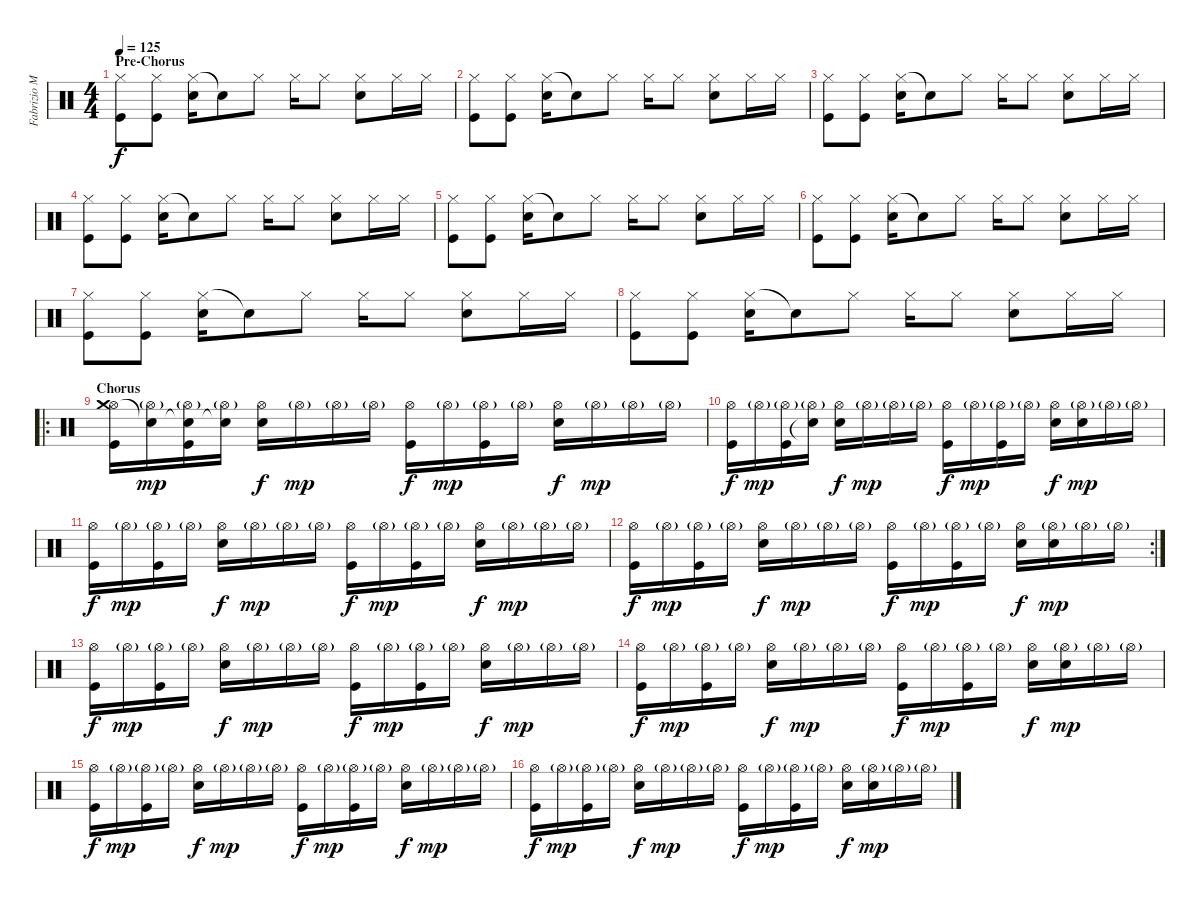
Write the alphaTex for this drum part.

\track ("Fabrizio Moretti" "Fabrizio M") {instrument percussion}
\staff {score}
\articulation defaults
\ts (4 4)
\section ("" "Pre-Chorus")
\tempo 125
\clef neutral
\ks c
("Hi-Hat (closed)" "Kick (hit)").8{dy f} ("Hi-Hat (closed)" "Kick (hit)").8 ("Hi-Hat (closed)" "Electric Snare (hit)").16 "Snare (hit)"{t}.8 "Hi-Hat (closed)".8 "Hi-Hat (closed)".16 "Hi-Hat (closed)".8 ("Hi-Hat (closed)" "Electric Snare (hit)").8 "Hi-Hat (closed)".16 "Hi-Hat (closed)".16 |
("Hi-Hat (closed)" "Kick (hit)").8 ("Hi-Hat (closed)" "Kick (hit)").8 ("Hi-Hat (closed)" "Electric Snare (hit)").16 "Snare (hit)"{t}.8 "Hi-Hat (closed)".8 "Hi-Hat (closed)".16 "Hi-Hat (closed)".8 ("Hi-Hat (closed)" "Electric Snare (hit)").8 "Hi-Hat (closed)".16 "Hi-Hat (closed)".16 |
("Hi-Hat (closed)" "Kick (hit)").8 ("Hi-Hat (closed)" "Kick (hit)").8 ("Hi-Hat (closed)" "Electric Snare (hit)").16 "Snare (hit)"{t}.8 "Hi-Hat (closed)".8 "Hi-Hat (closed)".16 "Hi-Hat (closed)".8 ("Hi-Hat (closed)" "Electric Snare (hit)").8 "Hi-Hat (closed)".16 "Hi-Hat (closed)".16 |
("Hi-Hat (closed)" "Kick (hit)").8 ("Hi-Hat (closed)" "Kick (hit)").8 ("Hi-Hat (closed)" "Electric Snare (hit)").16 "Snare (hit)"{t}.8 "Hi-Hat (closed)".8 "Hi-Hat (closed)".16 "Hi-Hat (closed)".8 ("Hi-Hat (closed)" "Electric Snare (hit)").8 "Hi-Hat (closed)".16 "Hi-Hat (closed)".16 |
("Hi-Hat (closed)" "Kick (hit)").8 ("Hi-Hat (closed)" "Kick (hit)").8 ("Hi-Hat (closed)" "Electric Snare (hit)").16 "Snare (hit)"{t}.8 "Hi-Hat (closed)".8 "Hi-Hat (closed)".16 "Hi-Hat (closed)".8 ("Hi-Hat (closed)" "Electric Snare (hit)").8 "Hi-Hat (closed)".16 "Hi-Hat (closed)".16 |
("Hi-Hat (closed)" "Kick (hit)").8 ("Hi-Hat (closed)" "Kick (hit)").8 ("Hi-Hat (closed)" "Electric Snare (hit)").16 "Snare (hit)"{t}.8 "Hi-Hat (closed)".8 "Hi-Hat (closed)".16 "Hi-Hat (closed)".8 ("Hi-Hat (closed)" "Electric Snare (hit)").8 "Hi-Hat (closed)".16 "Hi-Hat (closed)".16 |
("Hi-Hat (closed)" "Kick (hit)").8 ("Hi-Hat (closed)" "Kick (hit)").8 ("Hi-Hat (closed)" "Electric Snare (hit)").16 "Snare (hit)"{t}.8 "Hi-Hat (closed)".8 "Hi-Hat (closed)".16 "Hi-Hat (closed)".8 ("Hi-Hat (closed)" "Electric Snare (hit)").8 "Hi-Hat (closed)".16 "Hi-Hat (closed)".16 |
("Hi-Hat (closed)" "Kick (hit)").8 ("Hi-Hat (closed)" "Kick (hit)").8 ("Hi-Hat (closed)" "Electric Snare (hit)").16 "Snare (hit)"{t}.8 "Hi-Hat (closed)".8 "Hi-Hat (closed)".16 "Hi-Hat (closed)".8 ("Hi-Hat (closed)" "Electric Snare (hit)").8 "Hi-Hat (closed)".16 "Hi-Hat (closed)".16 |
\ro
\section ("" "Chorus")
("Hi-Hat (open)" "Crash medium (hit)" "Kick (hit)").16 ("Hi-Hat (open)"{g} "Snare (hit)"{t}).16{dy mp} ("Hi-Hat (open)"{g} "Snare (hit)"{t} "Kick (hit)").16 ("Hi-Hat (open)"{g} "Snare (hit)"{t}).16 ("Hi-Hat (open)" "Electric Snare (hit)").16{dy f} "Hi-Hat (open)"{g}.16{dy mp} "Hi-Hat (open)"{g}.16 "Hi-Hat (open)"{g}.16 ("Hi-Hat (open)" "Kick (hit)").16{dy f} "Hi-Hat (open)"{g}.16{dy mp} ("Hi-Hat (open)"{g} "Kick (hit)").16 "Hi-Hat (open)"{g}.16 ("Hi-Hat (open)" "Electric Snare (hit)").16{dy f} "Hi-Hat (open)"{g}.16{dy mp} "Hi-Hat (open)"{g}.16 "Hi-Hat (open)"{g}.16 |
("Hi-Hat (open)" "Kick (hit)").16{dy f} "Hi-Hat (open)"{g}.16{dy mp} ("Hi-Hat (open)"{g} "Kick (hit)").16 ("Hi-Hat (open)"{g} "Snare (hit)"{t}).16 ("Hi-Hat (open)" "Electric Snare (hit)").16{dy f} "Hi-Hat (open)"{g}.16{dy mp} "Hi-Hat (open)"{g}.16 "Hi-Hat (open)"{g}.16 ("Hi-Hat (open)" "Kick (hit)").16{dy f} "Hi-Hat (open)"{g}.16{dy mp} ("Hi-Hat (open)"{g} "Kick (hit)").16 "Hi-Hat (open)"{g}.16 ("Hi-Hat (open)" "Electric Snare (hit)").16{dy f} ("Hi-Hat (open)"{g} "Electric Snare (hit)").16{dy mp} "Hi-Hat (open)"{g}.16 "Hi-Hat (open)"{g}.16 |
("Hi-Hat (open)" "Kick (hit)").16{dy f} "Hi-Hat (open)"{g}.16{dy mp} ("Hi-Hat (open)"{g} "Kick (hit)").16 "Hi-Hat (open)"{g}.16 ("Hi-Hat (open)" "Electric Snare (hit)").16{dy f} "Hi-Hat (open)"{g}.16{dy mp} "Hi-Hat (open)"{g}.16 "Hi-Hat (open)"{g}.16 ("Hi-Hat (open)" "Kick (hit)").16{dy f} "Hi-Hat (open)"{g}.16{dy mp} ("Hi-Hat (open)"{g} "Kick (hit)").16 "Hi-Hat (open)"{g}.16 ("Hi-Hat (open)" "Electric Snare (hit)").16{dy f} "Hi-Hat (open)"{g}.16{dy mp} "Hi-Hat (open)"{g}.16 "Hi-Hat (open)"{g}.16 |
\rc 2
("Hi-Hat (open)" "Kick (hit)").16{dy f} "Hi-Hat (open)"{g}.16{dy mp} ("Hi-Hat (open)"{g} "Kick (hit)").16 "Hi-Hat (open)"{g}.16 ("Hi-Hat (open)" "Electric Snare (hit)").16{dy f} "Hi-Hat (open)"{g}.16{dy mp} "Hi-Hat (open)"{g}.16 "Hi-Hat (open)"{g}.16 ("Hi-Hat (open)" "Kick (hit)").16{dy f} "Hi-Hat (open)"{g}.16{dy mp} ("Hi-Hat (open)"{g} "Kick (hit)").16 "Hi-Hat (open)"{g}.16 ("Hi-Hat (open)" "Electric Snare (hit)").16{dy f} ("Hi-Hat (open)"{g} "Electric Snare (hit)").16{dy mp} "Hi-Hat (open)"{g}.16 "Hi-Hat (open)"{g}.16 |
("Hi-Hat (open)" "Kick (hit)").16{dy f} "Hi-Hat (open)"{g}.16{dy mp} ("Hi-Hat (open)"{g} "Kick (hit)").16 "Hi-Hat (open)"{g}.16 ("Hi-Hat (open)" "Electric Snare (hit)").16{dy f} "Hi-Hat (open)"{g}.16{dy mp} "Hi-Hat (open)"{g}.16 "Hi-Hat (open)"{g}.16 ("Hi-Hat (open)" "Kick (hit)").16{dy f} "Hi-Hat (open)"{g}.16{dy mp} ("Hi-Hat (open)"{g} "Kick (hit)").16 "Hi-Hat (open)"{g}.16 ("Hi-Hat (open)" "Electric Snare (hit)").16{dy f} "Hi-Hat (open)"{g}.16{dy mp} "Hi-Hat (open)"{g}.16 "Hi-Hat (open)"{g}.16 |
("Hi-Hat (open)" "Kick (hit)").16{dy f} "Hi-Hat (open)"{g}.16{dy mp} ("Hi-Hat (open)"{g} "Kick (hit)").16 "Hi-Hat (open)"{g}.16 ("Hi-Hat (open)" "Electric Snare (hit)").16{dy f} "Hi-Hat (open)"{g}.16{dy mp} "Hi-Hat (open)"{g}.16 "Hi-Hat (open)"{g}.16 ("Hi-Hat (open)" "Kick (hit)").16{dy f} "Hi-Hat (open)"{g}.16{dy mp} ("Hi-Hat (open)"{g} "Kick (hit)").16 "Hi-Hat (open)"{g}.16 ("Hi-Hat (open)" "Electric Snare (hit)").16{dy f} ("Hi-Hat (open)"{g} "Electric Snare (hit)").16{dy mp} "Hi-Hat (open)"{g}.16 "Hi-Hat (open)"{g}.16 |
("Hi-Hat (open)" "Kick (hit)").16{dy f} "Hi-Hat (open)"{g}.16{dy mp} ("Hi-Hat (open)"{g} "Kick (hit)").16 "Hi-Hat (open)"{g}.16 ("Hi-Hat (open)" "Electric Snare (hit)").16{dy f} "Hi-Hat (open)"{g}.16{dy mp} "Hi-Hat (open)"{g}.16 "Hi-Hat (open)"{g}.16 ("Hi-Hat (open)" "Kick (hit)").16{dy f} "Hi-Hat (open)"{g}.16{dy mp} ("Hi-Hat (open)"{g} "Kick (hit)").16 "Hi-Hat (open)"{g}.16 ("Hi-Hat (open)" "Electric Snare (hit)").16{dy f} "Hi-Hat (open)"{g}.16{dy mp} "Hi-Hat (open)"{g}.16 "Hi-Hat (open)"{g}.16 |
("Hi-Hat (open)" "Kick (hit)").16{dy f} "Hi-Hat (open)"{g}.16{dy mp} ("Hi-Hat (open)"{g} "Kick (hit)").16 "Hi-Hat (open)"{g}.16 ("Hi-Hat (open)" "Electric Snare (hit)").16{dy f} "Hi-Hat (open)"{g}.16{dy mp} "Hi-Hat (open)"{g}.16 "Hi-Hat (open)"{g}.16 ("Hi-Hat (open)" "Kick (hit)").16{dy f} "Hi-Hat (open)"{g}.16{dy mp} ("Hi-Hat (open)"{g} "Kick (hit)").16 "Hi-Hat (open)"{g}.16 ("Hi-Hat (open)" "Electric Snare (hit)").16{dy f} ("Hi-Hat (open)"{g} "Electric Snare (hit)").16{dy mp} "Hi-Hat (open)"{g}.16 "Hi-Hat (open)"{g}.16
